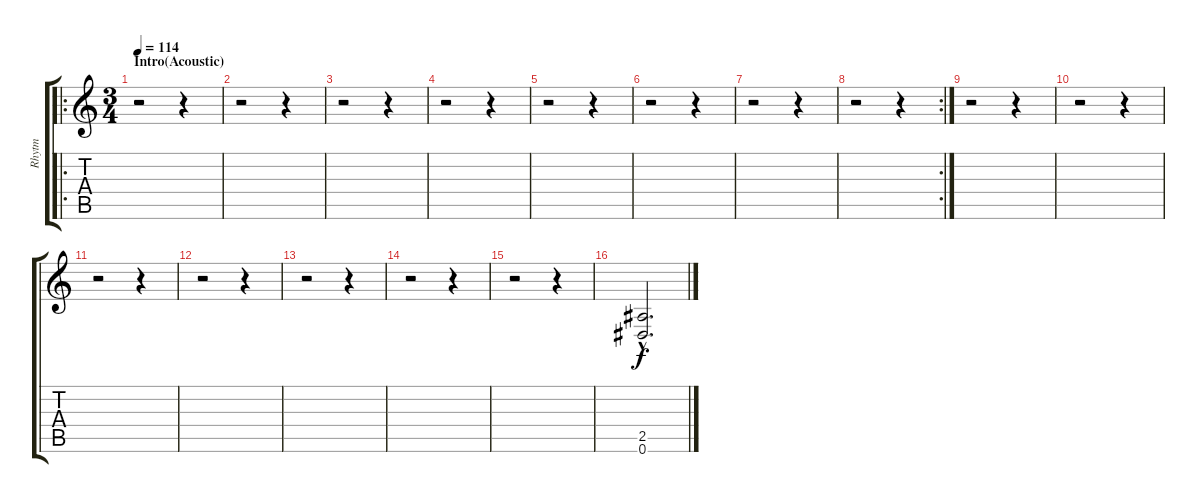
\track ("Rhytm" "Rhytm") {instrument distortionguitar}
\staff {score tabs}
\tuning (Eb4 Bb3 Gb3 Db3 Ab2 Eb2) {hide}
\ro
\ts (3 4)
\section ("" "Intro(Acoustic)")
\tempo 114
\tempo 132
\tempo 114
\clef g2
\ks c
r.2{dy f instrument distortionguitar} r.4 |
r.2 r.4 |
r.2 r.4 |
r.2 r.4 |
r.2 r.4 |
r.2 r.4 |
r.2 r.4 |
\rc 2
r.2 r.4 |
r.2 r.4 |
r.2 r.4 |
r.2 r.4 |
r.2 r.4 |
r.2 r.4 |
r.2 r.4 |
r.2 r.4 |
(2.5{hac} 0.6{hac}).2{d}
